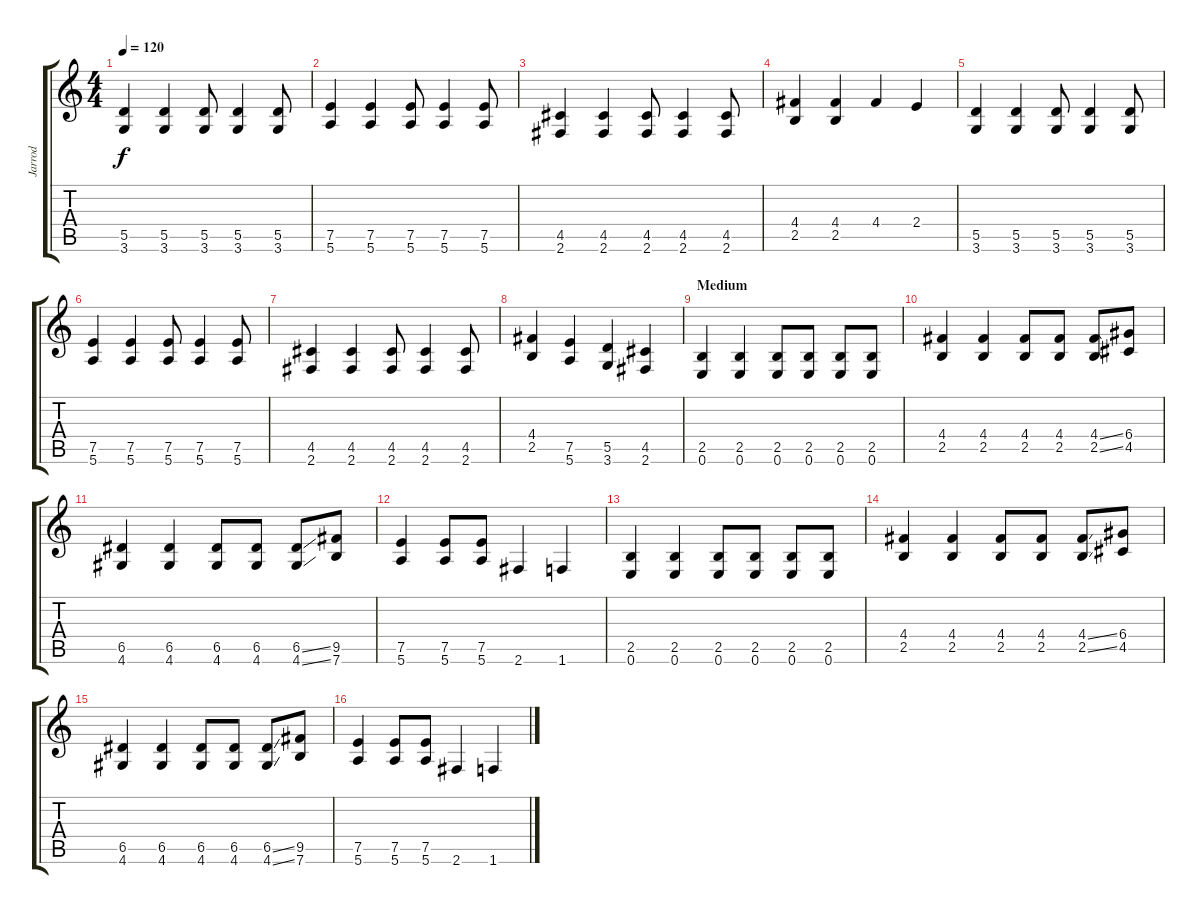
\track ("Jarrod" "Jarrod") {instrument distortionguitar}
\staff {score tabs}
\tuning (E4 B3 G3 D3 A2 E2) {hide}
\ts (4 4)
\tempo 120
\clef g2
\ks c
(5.5 3.6).4{dy f} (5.5 3.6).4 (5.5 3.6).8 (5.5 3.6).4 (5.5 3.6).8 |
(7.5 5.6).4 (7.5 5.6).4 (7.5 5.6).8 (7.5 5.6).4 (7.5 5.6).8 |
(4.5 2.6).4 (4.5 2.6).4 (4.5 2.6).8 (4.5 2.6).4 (4.5 2.6).8 |
(4.4 2.5).4 (4.4 2.5).4 4.4.4 2.4.4 |
(5.5 3.6).4 (5.5 3.6).4 (5.5 3.6).8 (5.5 3.6).4 (5.5 3.6).8 |
(7.5 5.6).4 (7.5 5.6).4 (7.5 5.6).8 (7.5 5.6).4 (7.5 5.6).8 |
(4.5 2.6).4 (4.5 2.6).4 (4.5 2.6).8 (4.5 2.6).4 (4.5 2.6).8 |
(4.4 2.5).4 (7.5 5.6).4 (5.5 3.6).4 (4.5 2.6).4 |
\section ("" "Medium")
(2.5 0.6).4 (2.5 0.6).4 (2.5 0.6).8 (2.5 0.6).8 (2.5 0.6).8 (2.5 0.6).8 |
(4.4 2.5).4 (4.4 2.5).4 (4.4 2.5).8 (4.4 2.5).8 (4.4{ss} 2.5{ss}).8 (6.4 4.5).8 |
(6.5 4.6).4 (6.5 4.6).4 (6.5 4.6).8 (6.5 4.6).8 (6.5{ss} 4.6{ss}).8 (9.5 7.6).8 |
(7.5 5.6).4 (7.5 5.6).8 (7.5 5.6).8 2.6.4 1.6.4 |
(2.5 0.6).4 (2.5 0.6).4 (2.5 0.6).8 (2.5 0.6).8 (2.5 0.6).8 (2.5 0.6).8 |
(4.4 2.5).4 (4.4 2.5).4 (4.4 2.5).8 (4.4 2.5).8 (4.4{ss} 2.5{ss}).8 (6.4 4.5).8 |
(6.5 4.6).4 (6.5 4.6).4 (6.5 4.6).8 (6.5 4.6).8 (6.5{ss} 4.6{ss}).8 (9.5 7.6).8 |
(7.5 5.6).4 (7.5 5.6).8 (7.5 5.6).8 2.6.4 1.6.4
